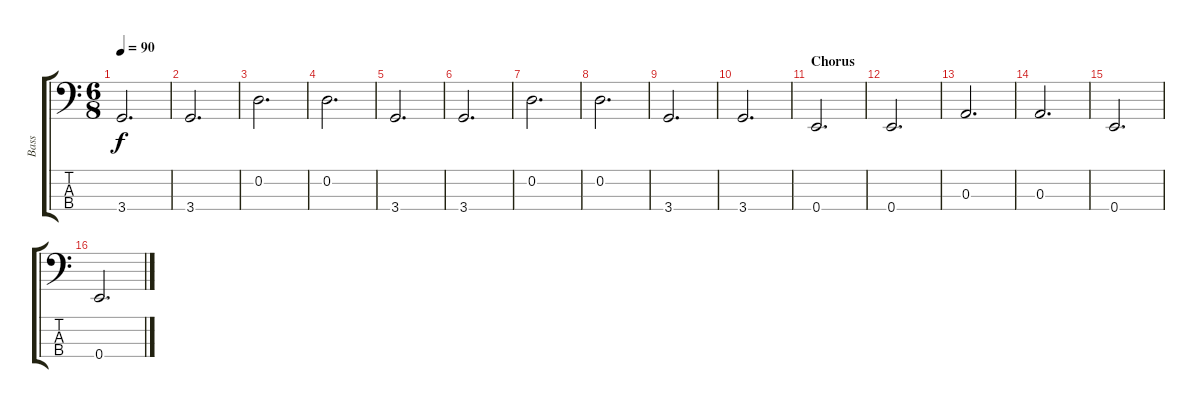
\track ("Bass" "Bass") {instrument electricbassfinger}
\staff {score tabs}
\tuning (G2 D2 A1 E1) {hide}
\ts (6 8)
\tempo 90
\clef f4
\ks c
3.4.2{d dy f} |
3.4.2{d} |
0.2.2{d} |
0.2.2{d} |
3.4.2{d} |
3.4.2{d} |
0.2.2{d} |
0.2.2{d} |
3.4.2{d} |
3.4.2{d} |
\section ("" "Chorus")
0.4.2{d} |
0.4.2{d} |
0.3.2{d} |
0.3.2{d} |
0.4.2{d} |
0.4.2{d}
